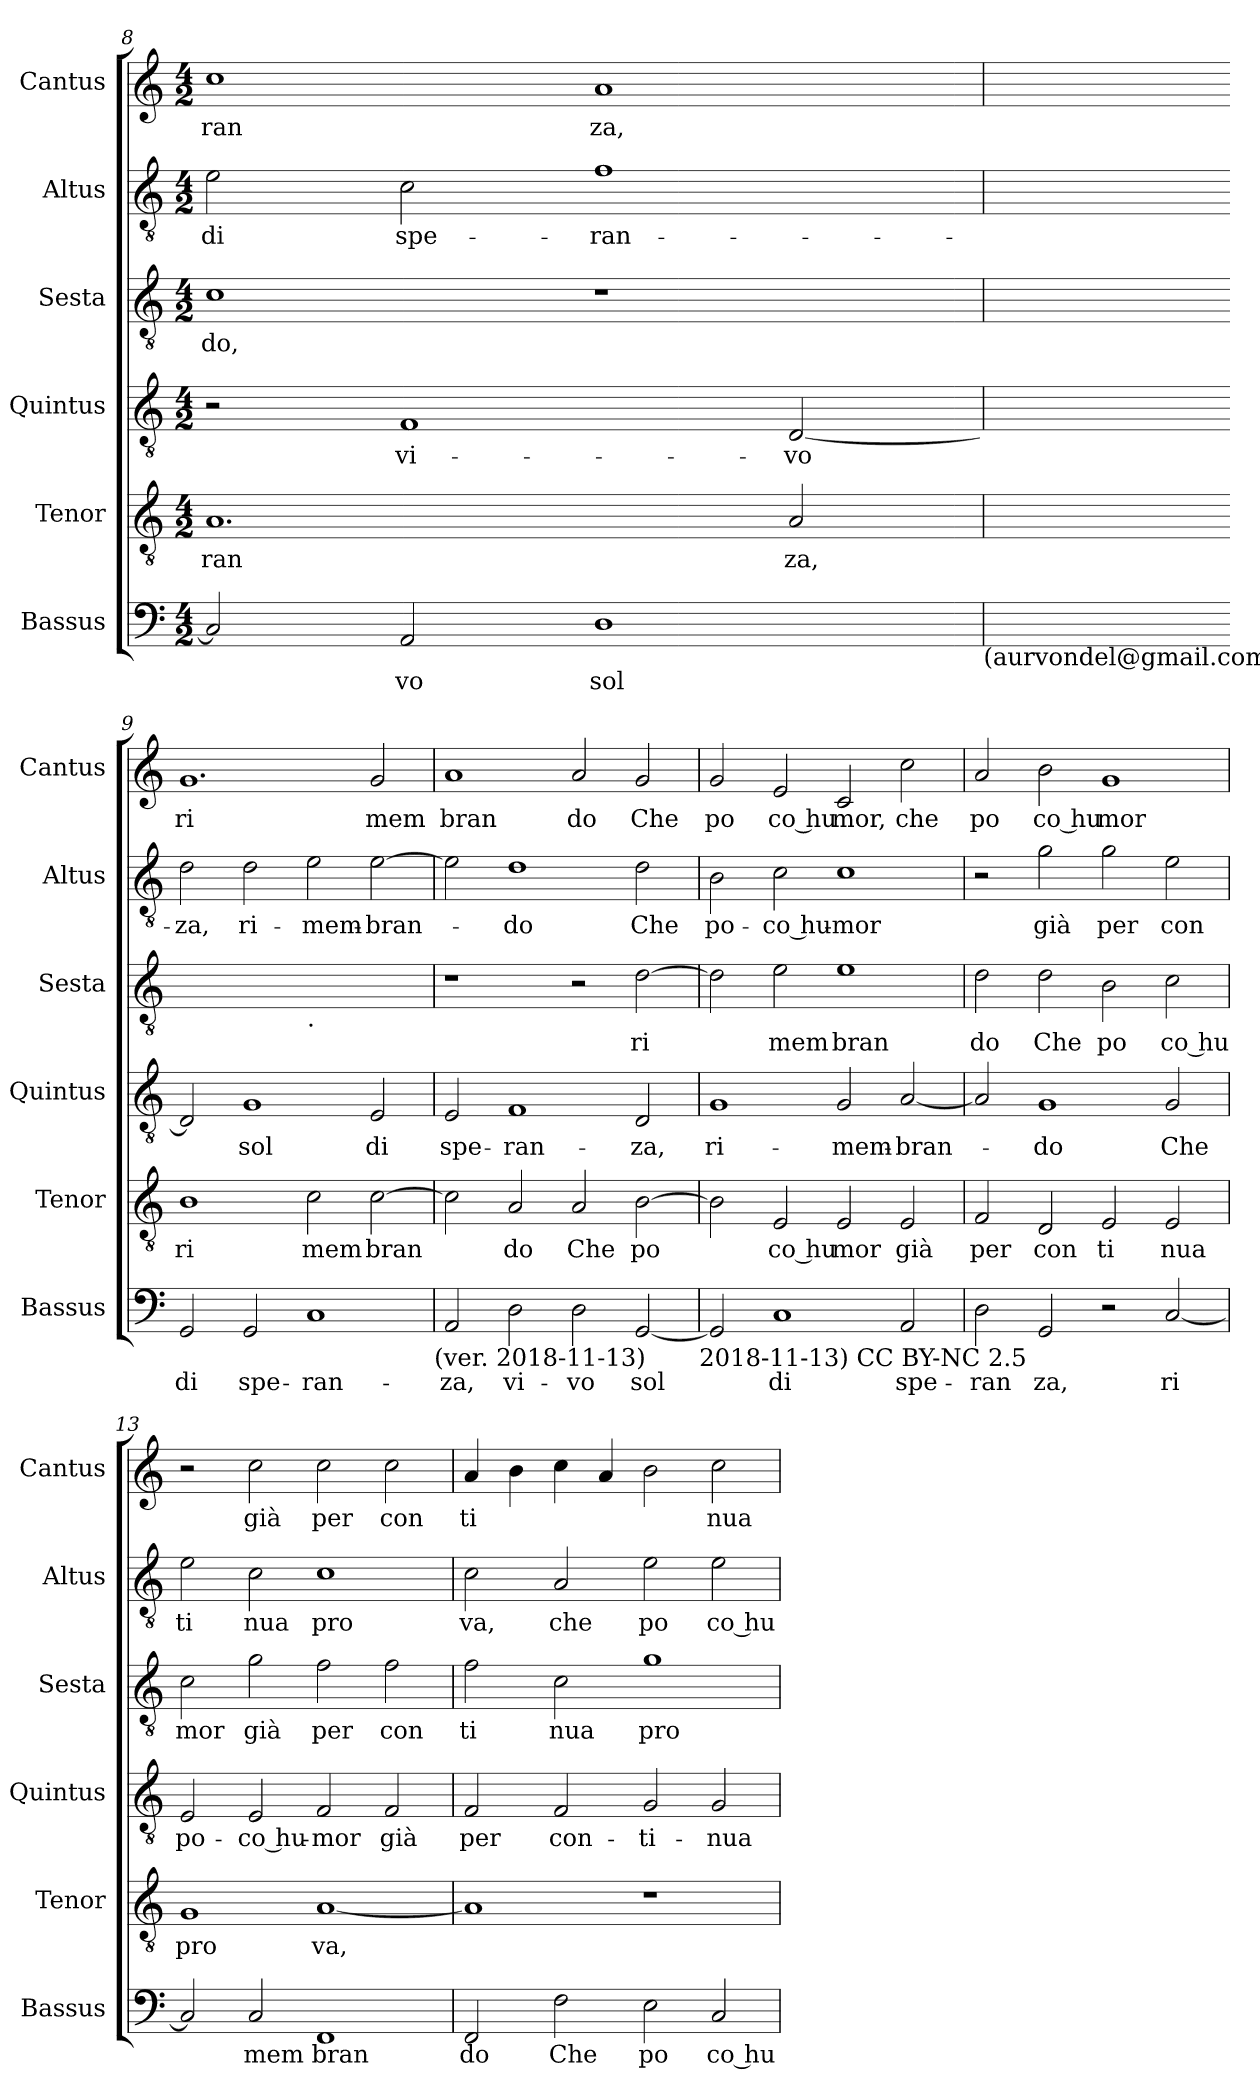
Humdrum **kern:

**kern	**text	**kern	**text	**kern	**text	**kern	**text	**kern	**text	**kern	**text
*part6	*part6	*part5	*part5	*part4	*part4	*part3	*part3	*part2	*part2	*part1	*part1
*staff6	*staff6	*staff5	*staff5	*staff4	*staff4	*staff3	*staff3	*staff2	*staff2	*staff1	*staff1
*I"Bassus	*	*I"Tenor	*	*I"Quintus	*	*I"Sesta	*	*I"Altus	*	*I"Cantus	*
*I'Bassus	*	*I'Tenor	*	*I'Quintus	*	*I'Sesta	*	*I'Altus	*	*I'Cantus	*
*clefF4	*	*clefGv2	*	*clefGv2	*	*clefGv2	*	*clefGv2	*	*clefG2	*
*k[]	*	*k[]	*	*k[]	*	*k[]	*	*k[]	*	*k[]	*
*M4/2	*	*M4/2	*	*M4/2	*	*M4/2	*	*M4/2	*	*M4/2	*
=8	=8	=8	=8	=8	=8	=8	=8	=8	=8	=8	=8
!	!	!	!LO:LY:b	!	!	!	!LO:LY:b	!	!LO:LY:b	!	!LO:LY:b
2C/]	.	1.A	ran	2r	.	1c	do,	2e\	di	1cc	ran
!	!LO:LY:b	!	!	!	!LO:LY:b	!	!	!	!LO:LY:b	!	!
2AA/	-vo	.	.	1F	vi-	.	.	2c\	spe-	.	.
!	!LO:LY:b	!	!	!	!	!	!	!	!LO:LY:b	!	!LO:LY:b
1D	sol	.	.	.	.	1r	.	1f	-ran-	1a	za,
!	!	!	!LO:LY:b	!	!LO:LY:b	!	!	!	!	!	!
.	.	2A/	za,	[2D/	-vo	.	.	.	.	.	.
!LO:TX:b:t=(aurvondel@gmail.com)	!	!	!	!	!	!	!	!	!	!	!
=9	=9	=9	=9	=9	=9	=9	=9	=9	=9	=9	=9
!	!LO:LY:b	!	!LO:LY:b	!	!	!	!	!	!LO:LY:b	!	!LO:LY:b
*	*	*	*	*	*	*^	*	*	*	*	*
2GG/	di	1B	ri	2D/]	.	0ryy	1ryy	.	2d\	-za,	1.g	ri
!	!LO:LY:b	!	!	!	!LO:LY:b	!	!	!	!	!LO:LY:b	!	!
2GG/	spe-	.	.	1G	sol	.	.	.	2d\	ri-	.	.
!	!	!	!	!	!	!	!LO:TX:b:t=.	!	!	!	!	!
!	!LO:LY:b	!	!LO:LY:b	!	!	!	!	!	!	!LO:LY:b	!	!
1C	-ran-	2c\	mem	.	.	.	1ryy	.	2e\	-mem-	.	.
!	!	!	!LO:LY:b	!	!LO:LY:b	!	!	!	!	!LO:LY:b	!	!LO:LY:b
.	.	[2c\	bran	2E/	di	.	.	.	[2e\	-bran-	2g/	mem
!LO:TX:b:t=(ver. 2018-11-13)	!	!	!	!	!	!	!	!	!	!	!	!
=10	=10	=10	=10	=10	=10	=10	=10	=10	=10	=10	=10	=10
!	!LO:LY:b	!	!	!	!LO:LY:b	!	!	!	!	!	!	!LO:LY:b
*	*	*	*	*	*	*v	*v	*	*	*	*	*
2AA/	-za,	2c\]	.	2E/	spe-	1r	.	2e\]	.	1a	bran
!	!LO:LY:b	!	!LO:LY:b	!	!LO:LY:b	!	!	!	!LO:LY:b	!	!
2D\	vi-	2A/	do	1F	-ran-	.	.	1d	-do	.	.
!	!LO:LY:b	!	!LO:LY:b	!	!	!	!	!	!	!	!LO:LY:b
2D\	-vo	2A/	Che	.	.	2r	.	.	.	2a/	do
!	!LO:LY:b	!	!LO:LY:b	!	!LO:LY:b	!	!LO:LY:b	!	!LO:LY:b	!	!LO:LY:b
[2GG/	sol	[2B\	po	2D/	-za,	[2d\	ri	2d\	Che	2g/	Che
!LO:TX:b:t=2018-11-13) CC BY-NC 2.5	!	!	!	!	!	!	!	!	!	!	!
=11	=11	=11	=11	=11	=11	=11	=11	=11	=11	=11	=11
!	!	!	!	!	!LO:LY:b	!	!	!	!LO:LY:b	!	!LO:LY:b
2GG/]	.	2B\]	.	1G	ri-	2d\]	.	2B\	po-	2g/	po
!	!LO:LY:b	!	!LO:LY:b	!	!	!	!LO:LY:b	!	!LO:LY:b	!	!LO:LY:b
1C	di	2E/	co hu	.	.	2e\	mem	2c\	-co hu-	2e/	co hu
!	!	!	!LO:LY:b	!	!LO:LY:b	!	!LO:LY:b	!	!LO:LY:b	!	!LO:LY:b
.	.	2E/	mor	2G/	-mem-	1e	bran	1c	-mor	2c/	mor,
!	!LO:LY:b	!	!LO:LY:b	!	!LO:LY:b	!	!	!	!	!	!LO:LY:b
2AA/	spe-	2E/	già	[2A/	-bran-	.	.	.	.	2cc\	che
=12	=12	=12	=12	=12	=12	=12	=12	=12	=12	=12	=12
!	!LO:LY:b	!	!LO:LY:b	!	!	!	!LO:LY:b	!	!	!	!LO:LY:b
2D\	-ran	2F/	per	2A/]	.	2d\	do	2r	.	2a/	po
!	!LO:LY:b	!	!LO:LY:b	!	!LO:LY:b	!	!LO:LY:b	!	!LO:LY:b	!	!LO:LY:b
2GG/	za,	2D/	con	1G	-do	2d\	Che	2g\	già	2b\	co hu
!	!	!	!LO:LY:b	!	!	!	!LO:LY:b	!	!LO:LY:b	!	!LO:LY:b
2r	.	2E/	ti	.	.	2B\	po	2g\	per	1g	mor
!	!LO:LY:b	!	!LO:LY:b	!	!LO:LY:b	!	!LO:LY:b	!	!LO:LY:b	!	!
[2C/	ri	2E/	nua	2G/	Che	2c\	co hu	2e\	con	.	.
=13	=13	=13	=13	=13	=13	=13	=13	=13	=13	=13	=13
!	!	!	!LO:LY:b	!	!LO:LY:b	!	!LO:LY:b	!	!LO:LY:b	!	!
2C/]	.	1G	pro	2E/	po-	2c\	mor	2e\	ti	2r	.
!	!LO:LY:b	!	!	!	!LO:LY:b	!	!LO:LY:b	!	!LO:LY:b	!	!LO:LY:b
2C/	mem	.	.	2E/	-co hu-	2g\	già	2c\	nua	2cc\	già
!	!LO:LY:b	!	!LO:LY:b	!	!LO:LY:b	!	!LO:LY:b	!	!LO:LY:b	!	!LO:LY:b
1FF	bran	[1A	va,	2F/	-mor	2f\	per	1c	pro	2cc\	per
!	!	!	!	!	!LO:LY:b	!	!LO:LY:b	!	!	!	!LO:LY:b
.	.	.	.	2F/	già	2f\	con	.	.	2cc\	con
=14	=14	=14	=14	=14	=14	=14	=14	=14	=14	=14	=14
!	!LO:LY:b	!	!	!	!LO:LY:b	!	!LO:LY:b	!	!LO:LY:b	!	!LO:LY:b
2FF/	do	1A]	.	2F/	per	2f\	ti	2c\	va,	4a/	ti
.	.	.	.	.	.	.	.	.	.	4b\	.
!	!LO:LY:b	!	!	!	!LO:LY:b	!	!LO:LY:b	!	!LO:LY:b	!	!
2F\	Che	.	.	2F/	con-	2c\	nua	2A/	che	4cc\	.
.	.	.	.	.	.	.	.	.	.	4a/	.
!	!LO:LY:b	!	!	!	!LO:LY:b	!	!LO:LY:b	!	!LO:LY:b	!	!
2E\	po	1r	.	2G/	-ti-	1g	pro	2e\	po	2b\	.
!	!LO:LY:b	!	!	!	!LO:LY:b	!	!	!	!LO:LY:b	!	!LO:LY:b
2C/	co hu	.	.	2G/	-nua	.	.	2e\	co hu	2cc\	nua
=	=	=	=	=	=	=	=	=	=	=	=
*-	*-	*-	*-	*-	*-	*-	*-	*-	*-	*-	*-
